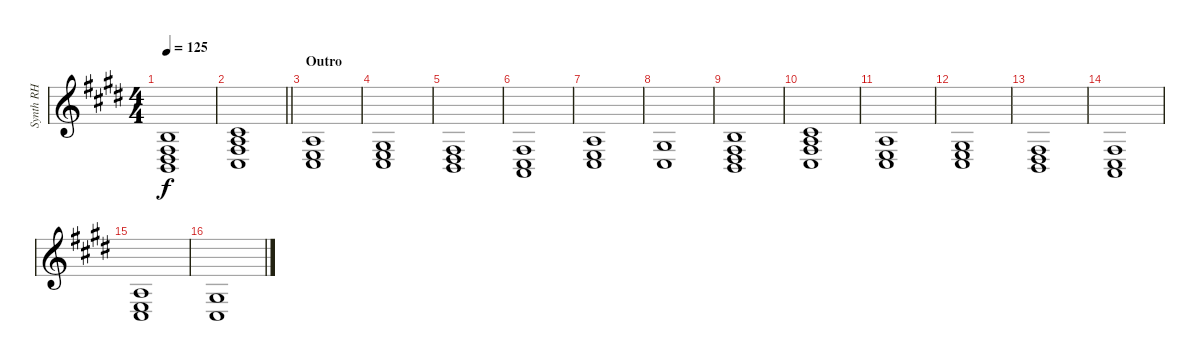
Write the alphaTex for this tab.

\track ("Synth RH" "Synth RH") {instrument stringensemble1}
\staff {score}
\tuning (E4 B3 G3 D3 A2 E2) {hide}
\ts (4 4)
\tempo 125
\clef g2
\ks c#minor
(0.2 4.4 6.5 7.6).1{dy f} |
\barLineRight lightlight
(2.2 2.3 4.4 4.5).1 |
\section ("" "Outro")
(2.3 2.4 4.5).1 |
(1.3 2.4 4.5).1 |
(4.4 6.5 7.6).1 |
(4.4 4.5 5.6).1 |
(2.3 2.4 4.5).1 |
(1.3 4.5).1 |
(0.2 4.4 6.5 7.6).1 |
(2.2 2.3 4.4 4.5).1 |
(2.3 2.4 4.5).1 |
(1.3 2.4 4.5).1 |
(4.4 6.5 7.6).1 |
(4.4 4.5 5.6).1 |
(2.3 2.4 4.5).1 |
(1.3 4.5).1
